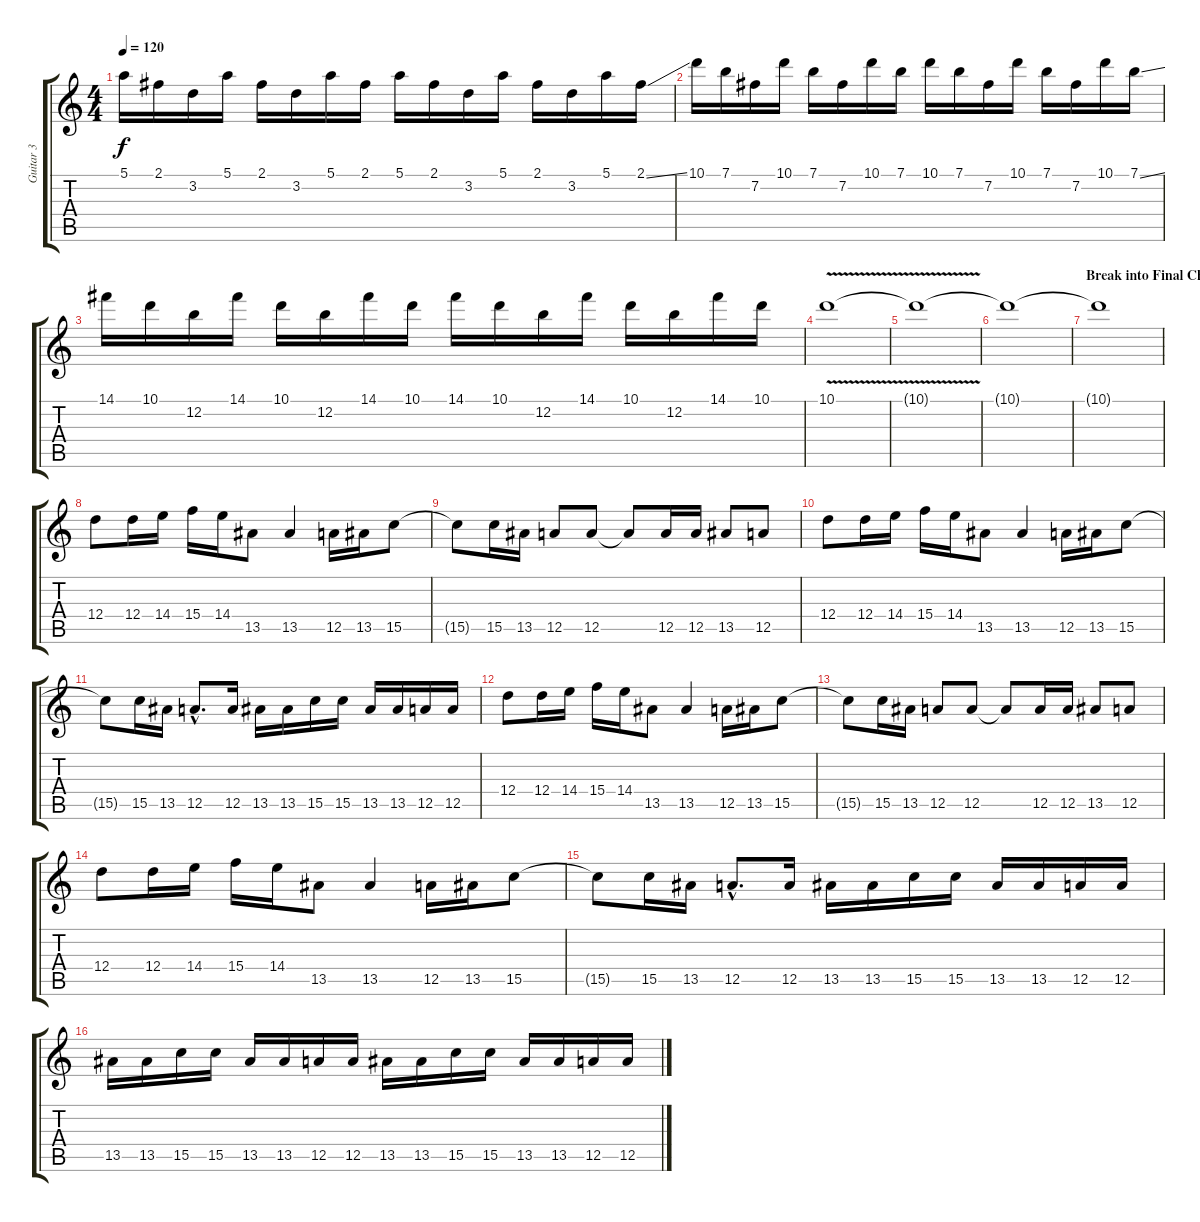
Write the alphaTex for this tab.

\track ("Guitar 3" "Guitar 3") {instrument overdrivenguitar}
\staff {score tabs}
\tuning (E4 B3 G3 D3 A2 D2) {hide}
\ts (4 4)
\tempo 120
\clef g2
\ks c
5.1.16{dy f} 2.1.16 3.2.16 5.1.16 2.1.16 3.2.16 5.1.16 2.1.16 5.1.16 2.1.16 3.2.16 5.1.16 2.1.16 3.2.16 5.1.16 2.1{ss}.16 |
10.1.16 7.1.16 7.2.16 10.1.16 7.1.16 7.2.16 10.1.16 7.1.16 10.1.16 7.1.16 7.2.16 10.1.16 7.1.16 7.2.16 10.1.16 7.1{ss}.16 |
14.1.16 10.1.16 12.2.16 14.1.16 10.1.16 12.2.16 14.1.16 10.1.16 14.1.16 10.1.16 12.2.16 14.1.16 10.1.16 12.2.16 14.1.16 10.1.16 |
10.1{v}.1{volume 0} |
10.1{t}.1 |
10.1{t}.1 |
\section ("" "Break into Final Chorus")
10.1{t}.1 |
12.4.8{volume 13} 12.4.16 14.4.16 15.4.16 14.4.16 13.5.8 13.5.4 12.5.16 13.5.16 15.5.8 |
15.5{t}.8 15.5.16 13.5.16 12.5.8 12.5.8 12.5{t}.8 12.5.16 12.5.16 13.5.8 12.5.8 |
12.4.8 12.4.16 14.4.16 15.4.16 14.4.16 13.5.8 13.5.4 12.5.16 13.5.16 15.5.8 |
15.5{t}.8 15.5.16 13.5.16 12.5{hac}.8{d} 12.5.16 13.5.16 13.5.16 15.5.16 15.5.16 13.5.16 13.5.16 12.5.16 12.5.16 |
12.4.8 12.4.16 14.4.16 15.4.16 14.4.16 13.5.8 13.5.4 12.5.16 13.5.16 15.5.8 |
15.5{t}.8 15.5.16 13.5.16 12.5.8 12.5.8 12.5{t}.8 12.5.16 12.5.16 13.5.8 12.5.8 |
12.4.8 12.4.16 14.4.16 15.4.16 14.4.16 13.5.8 13.5.4 12.5.16 13.5.16 15.5.8 |
15.5{t}.8 15.5.16 13.5.16 12.5{hac}.8{d} 12.5.16 13.5.16 13.5.16 15.5.16 15.5.16 13.5.16 13.5.16 12.5.16 12.5.16 |
13.5.16 13.5.16 15.5.16 15.5.16 13.5.16 13.5.16 12.5.16 12.5.16 13.5.16 13.5.16 15.5.16 15.5.16 13.5.16 13.5.16 12.5.16 12.5.16
